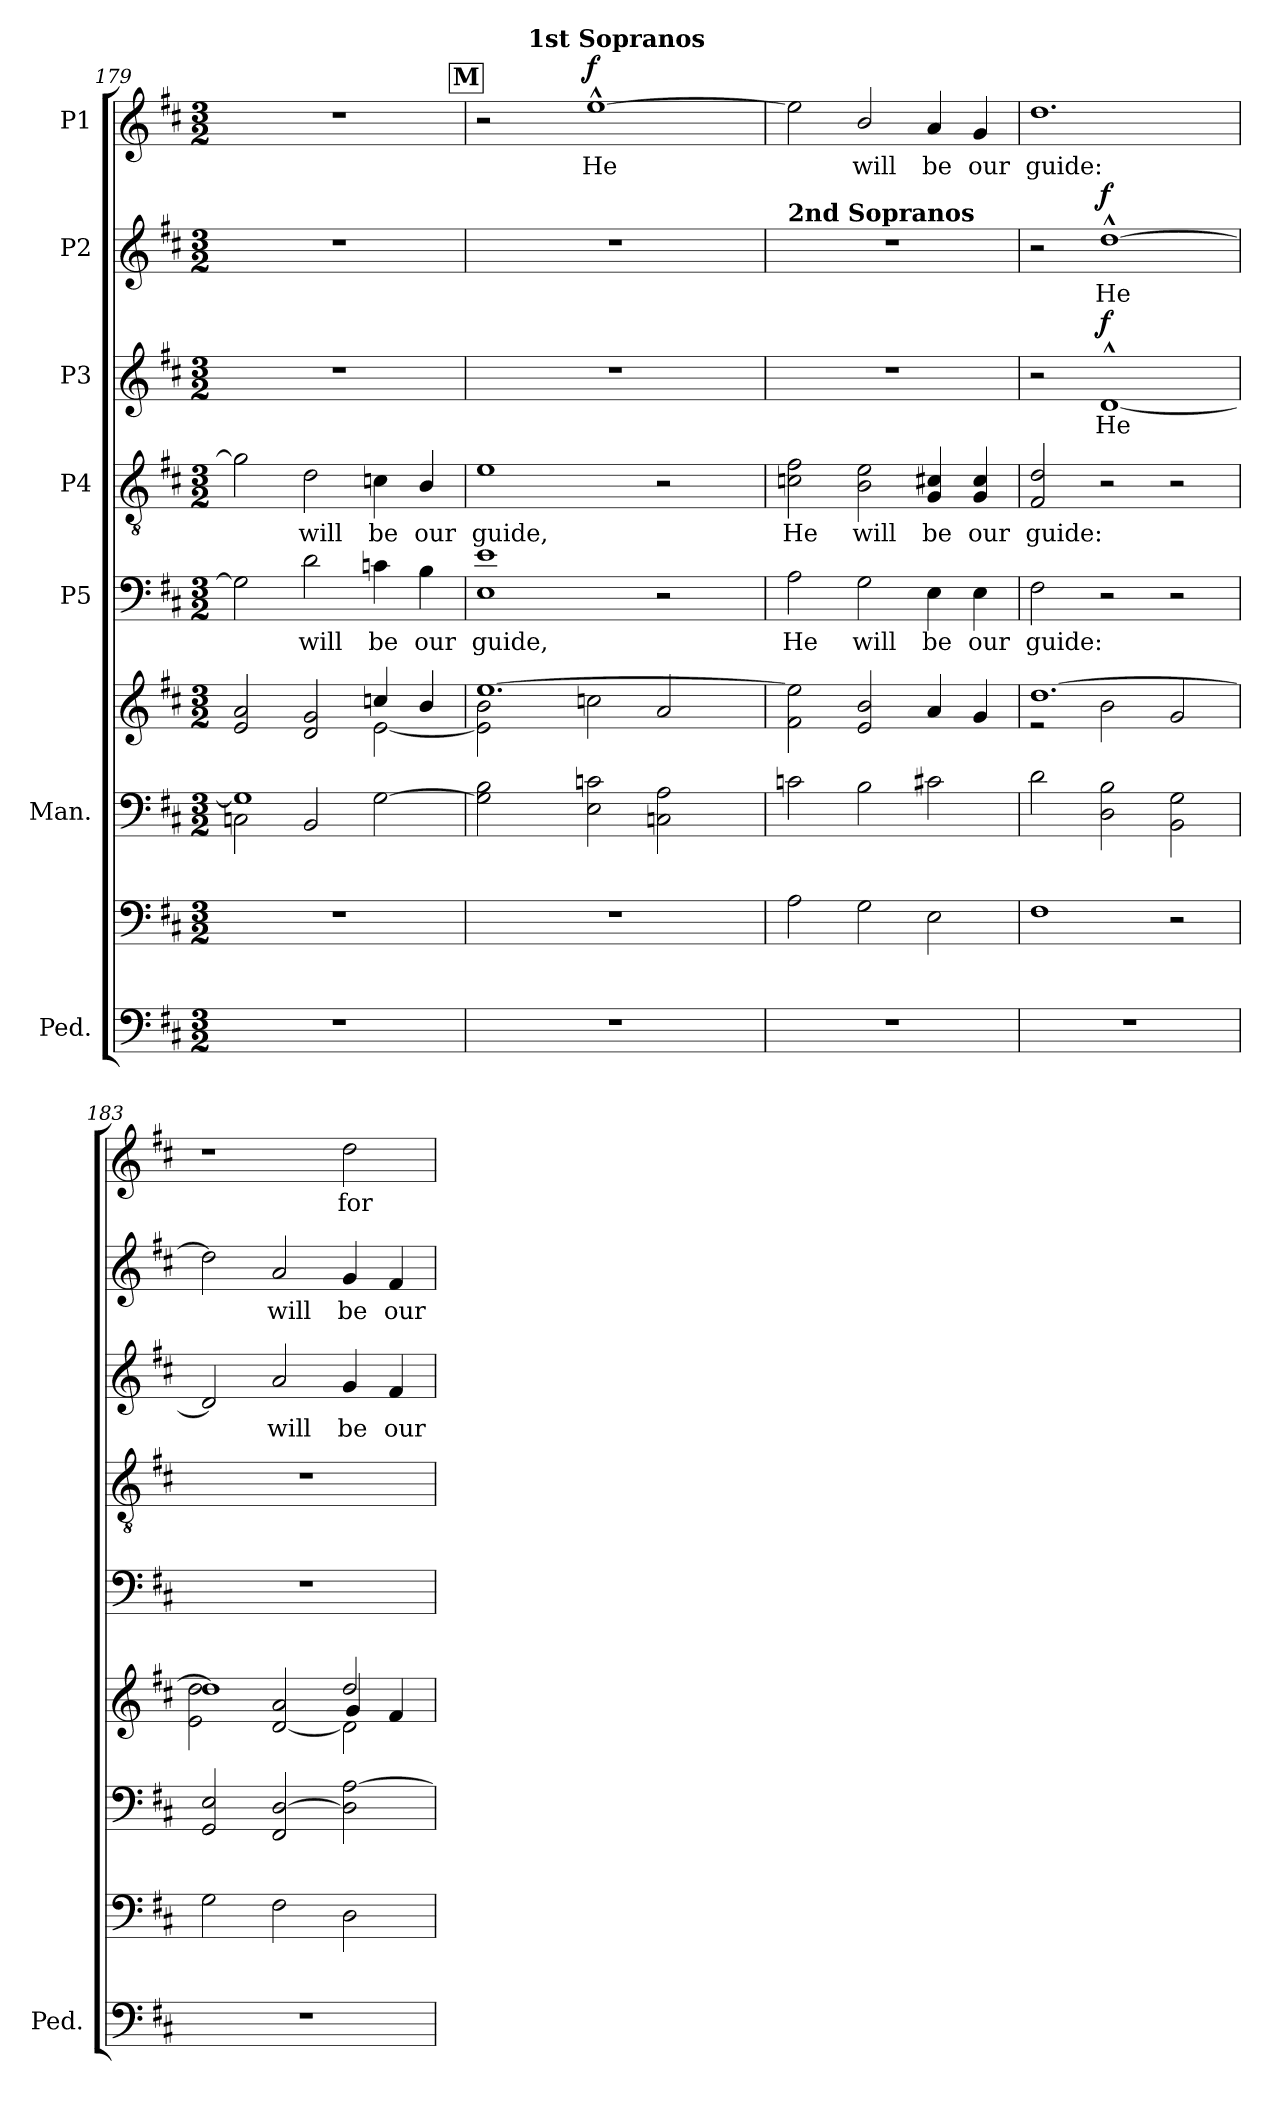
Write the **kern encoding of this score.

**kern	**kern	**kern	**kern	**kern	**text	**kern	**text	**kern	**text	**dynam	**kern	**text	**dynam	**kern	**text	**dynam
*part7	*part7	*part6	*part6	*part5	*part5	*part4	*part4	*part3	*part3	*part3	*part2	*part2	*part2	*part1	*part1	*part1
*staff9	*staff8	*staff7	*staff6	*staff5	*staff5	*staff4	*staff4	*staff3	*staff3	*staff3	*staff2	*staff2	*staff2	*staff1	*staff1	*staff1
*I"Ped.	*	*I"Man.	*	*I"P5	*	*I"P4	*	*I"P3	*	*	*I"P2	*	*	*I"P1	*	*
*I'Ped.	*	*	*	*	*	*	*	*	*	*	*	*	*	*	*	*
*clefF4	*clefF4	*clefF4	*clefG2	*clefF4	*	*clefGv2	*	*clefG2	*	*	*clefG2	*	*	*clefG2	*	*
*	*	*	*	*	*	*ITrd7c12	*	*	*	*	*	*	*	*	*	*
*k[f#c#]	*k[f#c#]	*k[f#c#]	*k[f#c#]	*k[f#c#]	*	*k[f#c#]	*	*k[f#c#]	*	*	*k[f#c#]	*	*	*k[f#c#]	*	*
*D:	*D:	*D:	*D:	*D:	*	*D:	*	*D:	*	*	*D:	*	*	*D:	*	*
*M3/2	*M3/2	*M3/2	*M3/2	*M3/2	*	*M3/2	*	*M3/2	*	*	*M3/2	*	*	*M3/2	*	*
=179	=179	=179	=179	=179	=179	=179	=179	=179	=179	=179	=179	=179	=179	=179	=179	=179
!LO:N:vis=1	!LO:N:vis=1	!	!	!	!	!	!	!LO:N:vis=1	!	!	!LO:N:vis=1	!	!	!LO:N:vis=1	!	!
*	*	*^	*^	*	*	*	*	*	*	*	*	*	*	*	*	*
1.r	1.r	1Gi]	2Cni\	2ei/ 2ai	1ryy	2Gi\]	.	2Gi\]	.	1.r	.	.	1.r	.	.	1.r	.	.
!	!	!	!	!	!	!	!LO:LY:b:color=#000000	!	!	!	!	!	!	!	!	!	!	!
!	!	!	!	!	!	!	!	!	!LO:LY:b:color=#000000	!	!	!	!	!	!	!	!	!
.	.	.	2BBi/	2di/ 2gi	.	2di\	will	2Di\	will	.	.	.	.	.	.	.	.	.
!	!	!	!	!	!	!	!LO:LY:b:color=#000000	!	!	!	!	!	!	!	!	!	!	!
!	!	!	!	!	!	!	!	!	!LO:LY:b:color=#000000	!	!	!	!	!	!	!	!	!
.	.	[2Gi\	2ryy	4ccni/	[2ei\	4cni\	be	4Cni\	be	.	.	.	.	.	.	.	.	.
!	!	!	!	!	!	!	!LO:LY:b:color=#000000	!	!	!	!	!	!	!	!	!	!	!
!	!	!	!	!	!	!	!	!	!LO:LY:b:color=#000000	!	!	!	!	!	!	!	!	!
.	.	.	.	4bi/	.	4Bi\	our	4BBi/	our	.	.	.	.	.	.	.	.	.
*	*	*v	*v	*	*	*	*	*	*	*	*	*	*	*	*	*	*	*
!!LO:REH:place=s1:B:color=#000000:enc=box:fs=17.1407:t=M
=180	=180	=180	=180	=180	=180	=180	=180	=180	=180	=180	=180	=180	=180	=180	=180	=180	=180
!LO:N:vis=1	!LO:N:vis=1	!	!	!	!	!	!	!	!	!	!	!	!	!	!	!	!
!	!	!	!	!	!	!LO:LY:b:color=#000000	!	!	!	!	!	!	!	!	!	!	!
!	!	!	!	!	!	!	!	!LO:LY:b:color=#000000	!LO:N:vis=1	!	!	!LO:N:vis=1	!	!	!	!	!
*	*	*	*	*	*	*	*	*	*	*	*	*	*	*	*^	*	*
1.r	1.r	2Gi\] 2Bi	[1.eei	2ei\] 2bi	1Ei 1ei	guide,	1Ei	guide,	1.r	.	.	1.r	.	.	2r	16ryy	.	.
.	.	.	.	.	.	.	.	.	.	.	.	.	.	.	.	32ryy	.	.
.	.	.	.	.	.	.	.	.	.	.	.	.	.	.	.	64ryy	.	.
.	.	.	.	.	.	.	.	.	.	.	.	.	.	.	.	128ryy	.	.
.	.	.	.	.	.	.	.	.	.	.	.	.	.	.	.	256ryy	.	.
.	.	.	.	.	.	.	.	.	.	.	.	.	.	.	.	1024ryy	.	.
!	!	!	!	!	!	!	!	!	!	!	!	!	!	!	!	!LO:TX:a:B:t=1st Sopranos	!	!
.	.	.	.	.	.	.	.	.	.	.	.	.	.	.	.	1ryy	.	.
!	!	!	!	!	!	!	!	!	!	!	!	!	!	!	!	!	!LO:LY:b:color=#000000	!
.	.	2Ei\ 2cni	.	2ccni\	.	.	.	.	.	.	.	.	.	.	[1ee^^i	.	He	f
.	.	2Cni\ 2Ai	.	2ai/	2r	.	2r	.	.	.	.	.	.	.	.	.	.	.
.	.	.	.	.	.	.	.	.	.	.	.	.	.	.	.	4ryy	.	.
.	.	.	.	.	.	.	.	.	.	.	.	.	.	.	.	8ryy	.	.
.	.	.	.	.	.	.	.	.	.	.	.	.	.	.	.	512.ryy	.	.
!!LO:PB:g=z
=181	=181	=181	=181	=181	=181	=181	=181	=181	=181	=181	=181	=181	=181	=181	=181	=181	=181	=181
!LO:N:vis=1	!	!	!	!	!	!	!	!	!	!	!	!	!	!	!	!	!	!
*	*	*	*v	*v	*	*	*	*	*	*	*	*	*	*	*v	*v	*	*
*	*	*	*^	*	*	*	*	*	*	*	*	*	*	*^	*	*
!	!	!	!	!	!	!LO:LY:b:color=#000000	!	!	!	!	!	!	!	!	!	!	!	!
*	*	*	*v	*v	*	*	*	*	*	*	*	*	*	*	*v	*v	*	*
*	*	*	*^	*	*	*	*	*	*	*	*	*	*	*^	*	*
!	!	!	!	!	!	!	!	!	!	!	!	!	!	!	!LO:TX:a:B:t=1st Sopranos	!	!	!
!	!	!	!	!	!	!	!	!	!	!	!	!LO:TX:a:B:t=2nd Sopranos	!	!	!	!	!	!
!	!	!	!	!	!	!	!	!LO:LY:b:color=#000000	!LO:N:vis=1	!	!	!LO:N:vis=1	!	!	!	!	!	!
*	*	*	*v	*v	*	*	*	*	*	*	*	*	*	*	*v	*v	*	*
1.r	2Ai\	2cni\	2f#i\ 2eei]	2Ai\	He	2Cni\ 2F#i	He	1.r	.	.	1.r	.	.	2eei\]	.	.
!	!	!	!	!	!LO:LY:b:color=#000000	!	!	!	!	!	!	!	!	!	!	!
!	!	!	!	!	!	!	!LO:LY:b:color=#000000	!	!	!	!	!	!	!	!	!
!	!	!	!	!	!	!	!	!	!	!	!	!	!	!	!LO:LY:b:color=#000000	!
.	2Gi\	2Bi\	2ei/ 2bi	2Gi\	will	2BBi\ 2Ei	will	.	.	.	.	.	.	2bi/	will	.
!	!	!	!	!	!LO:LY:b:color=#000000	!	!	!	!	!	!	!	!	!	!	!
!	!	!	!	!	!	!	!LO:LY:b:color=#000000	!	!	!	!	!	!	!	!	!
!	!	!	!	!	!	!	!	!	!	!	!	!	!	!	!LO:LY:b:color=#000000	!
.	2Ei\	2c#Xi\	4ai/	4Ei\	be	4GGi/ 4C#Xi	be	.	.	.	.	.	.	4ai/	be	.
!	!	!	!	!	!LO:LY:b:color=#000000	!	!	!	!	!	!	!	!	!	!	!
!	!	!	!	!	!	!	!LO:LY:b:color=#000000	!	!	!	!	!	!	!	!	!
!	!	!	!	!	!	!	!	!	!	!	!	!	!	!	!LO:LY:b:color=#000000	!
.	.	.	4gi/	4Ei\	our	4GGi/ 4C#i	our	.	.	.	.	.	.	4gi/	our	.
=182	=182	=182	=182	=182	=182	=182	=182	=182	=182	=182	=182	=182	=182	=182	=182	=182
!LO:N:vis=1	!	!	!	!	!	!	!	!	!	!	!	!	!	!	!	!
*	*	*	*^	*	*	*	*	*	*	*	*	*	*	*	*	*
!	!	!	!	!	!	!LO:LY:b:color=#000000	!	!	!	!	!	!	!	!	!	!	!
!	!	!	!	!	!	!	!	!LO:LY:b:color=#000000	!	!	!	!	!	!	!	!	!
!	!	!	!	!	!	!	!	!	!	!	!	!	!	!	!	!LO:LY:b:color=#000000	!
1.r	1F#i	2di\	[1.ddi	2r	2F#i\	guide:	2FF#i/ 2Di	guide:	2r	.	.	2r	.	.	1.ddi	guide:	.
!	!	!	!	!	!	!	!	!	!	!LO:LY:b:color=#000000	!	!	!	!	!	!	!
!	!	!	!	!	!	!	!	!	!	!	!	!	!LO:LY:b:color=#000000	!	!	!	!
.	.	2Di\ 2Bi	.	2bi\	2r	.	2r	.	[1d^^i	He	f	[1dd^^i	-He	f	.	.	.
.	2r	2BBi\ 2Gi	.	2gi/	2r	.	2r	.	.	.	.	.	.	.	.	.	.
=183	=183	=183	=183	=183	=183	=183	=183	=183	=183	=183	=183	=183	=183	=183	=183	=183	=183
!LO:N:vis=1	!	!	!	!	!LO:N:vis=1	!	!LO:N:vis=1	!	!	!	!	!	!	!	!	!	!
*	*	*	*	*^	*	*	*	*	*	*	*	*	*	*	*	*	*
1.r	2Gi\	2GGi/ 2Ei	1ddi]	2ei\ 2ddi	1ryy	1.r	.	1.r	.	2di/]	.	.	2ddi\]	.	.	1r	.	.
!	!	!	!	!	!	!	!	!	!	!	!LO:LY:b:color=#000000	!	!	!	!	!	!	!
!	!	!	!	!	!	!	!	!	!	!	!	!	!	!LO:LY:b:color=#000000	!	!	!	!
.	2F#i\	2FF#i/ [2Di	.	[2di/ 2ai	.	.	.	.	.	2ai/	will	.	2ai/	will	.	.	.	.
!	!	!	!	!	!	!	!	!	!	!	!LO:LY:b:color=#000000	!	!	!	!	!	!	!
!	!	!	!	!	!	!	!	!	!	!	!	!	!	!LO:LY:b:color=#000000	!	!	!	!
!	!	!	!	!	!	!	!	!	!	!	!	!	!	!	!	!	!LO:LY:b:color=#000000	!
.	2Di\	2Di\] [2Ai	2ddi/	2di\]	4gi/	.	.	.	.	4gi/	be	.	4gi/	be	.	2ddi\	for	.
!	!	!	!	!	!	!	!	!	!	!	!LO:LY:b:color=#000000	!	!	!	!	!	!	!
!	!	!	!	!	!	!	!	!	!	!	!	!	!	!LO:LY:b:color=#000000	!	!	!	!
.	.	.	.	.	4f#i/	.	.	.	.	4f#i/	our	.	4f#i/	our	.	.	.	.
*	*	*	*v	*v	*v	*	*	*	*	*	*	*	*	*	*	*	*	*
=	=	=	=	=	=	=	=	=	=	=	=	=	=	=	=	=
*-	*-	*-	*-	*-	*-	*-	*-	*-	*-	*-	*-	*-	*-	*-	*-	*-
